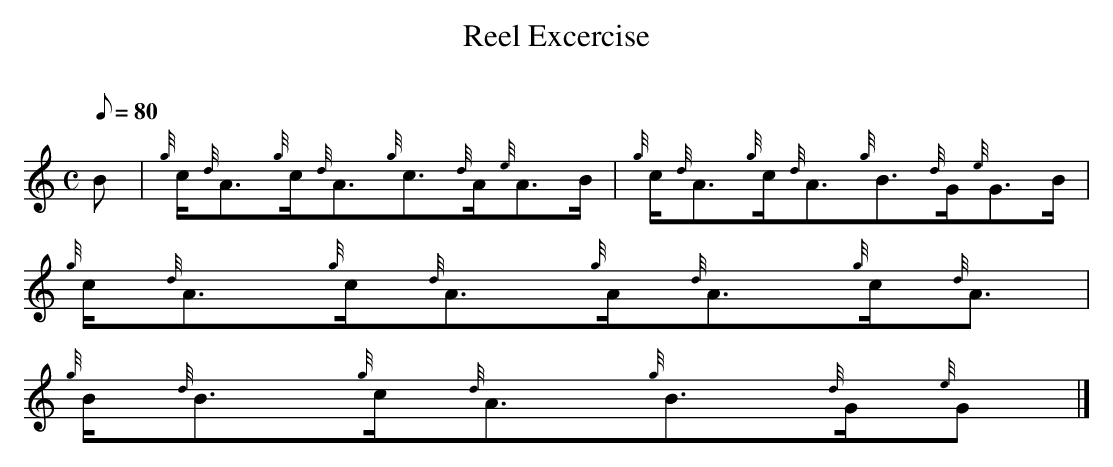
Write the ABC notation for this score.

X:1
T:Reel Excercise
M:C
L:1/8
Q:80
C:
K:HP
B | \
{g}c/2{d}A3/2{g}c/2{d}A3/2{g}c3/2{d}A/2{e}A3/2B/2 | \
{g}c/2{d}A3/2{g}c/2{d}A3/2{g}B3/2{d}G/2{e}G3/2B/2 | \
{g}c/2{d}A3/2{g}c/2{d}A3/2{g}A/2{d}A3/2{g}c/2{d}A3/2 |
{g}B/2{d}B3/2{g}c/2{d}A3/2{g}B3/2{d}G/2{e}G|]
